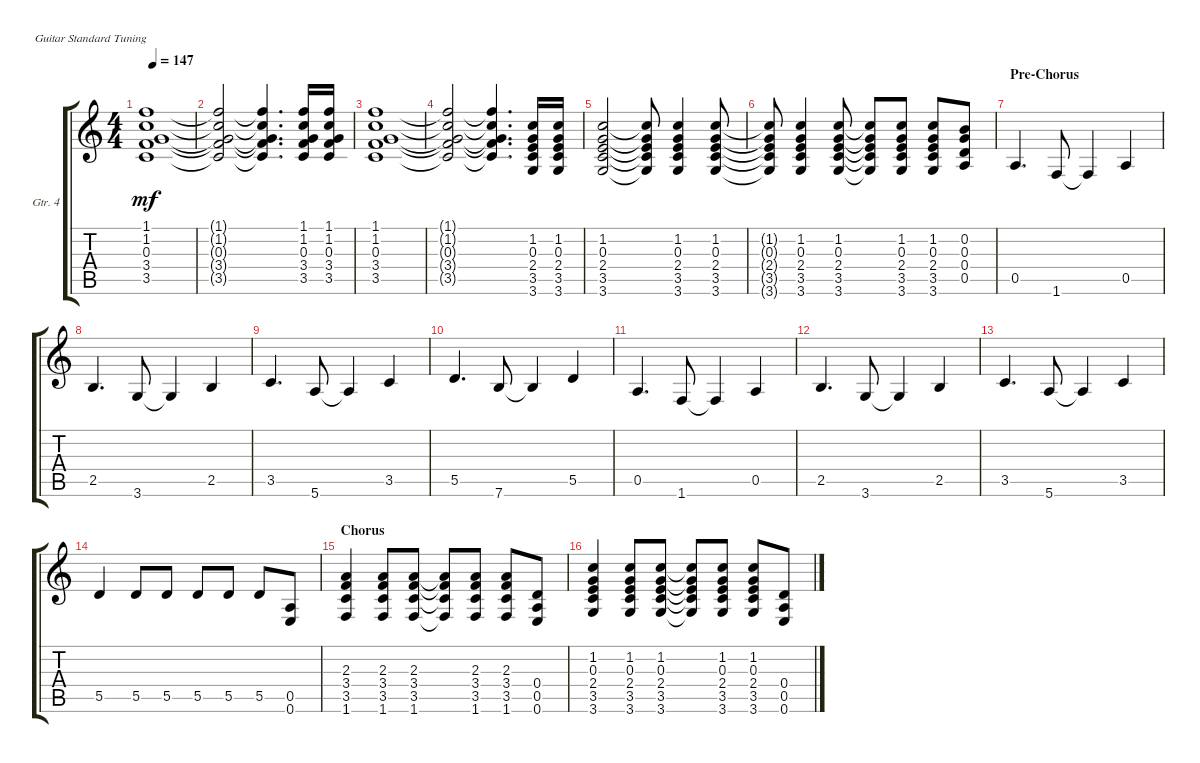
\defaultSystemsLayout 4
\bracketExtendMode groupsimilarinstruments
\firstSystemTrackNameOrientation horizontal
\otherSystemsTrackNameOrientation horizontal
\track ("Guitar 4" "Gtr. 4") {instrument distortionguitar}
\staff {score tabs}
\tuning (E4 B3 G3 D3 A2 E2)
\ts (4 4)
\tempo 147
\clef g2
\ks c
(3.5 3.4 0.3 1.2 1.1).1{dy mf} |
(1.1{t} 1.2{t} 0.3{t} 3.4{t} 3.5{t}).2 (1.1{t} 1.2{t} 0.3{t} 3.4{t} 3.5{t}).4{d} (1.1 1.2 0.3 3.4 3.5).16 (1.1 1.2 0.3 3.4 3.5).16 |
(3.5 3.4 0.3 1.2 1.1).1 |
(1.1{t} 1.2{t} 0.3{t} 3.4{t} 3.5{t}).2 (1.1{t} 1.2{t} 0.3{t} 3.4{t} 3.5{t}).4{d} (1.2 0.3 2.4 3.5 3.6).16 (1.2 0.3 2.4 3.5 3.6).16 |
(3.6 3.5 2.4 0.3 1.2).2 (3.6{t} 3.5{t} 2.4{t} 0.3{t} 1.2{t}).8 (3.6 3.5 2.4 0.3 1.2).4 (3.6 3.5 2.4 0.3 1.2).8 |
(3.6{t} 3.5{t} 2.4{t} 0.3{t} 1.2{t}).8 (1.2 0.3 2.4 3.5 3.6).4 (1.2 0.3 2.4 3.5 3.6).8 (3.6{t} 3.5{t} 2.4{t} 0.3{t} 1.2{t}).8 (1.2 0.3 2.4 3.5 3.6).8 (1.2 0.3 2.4 3.5 3.6).8 (0.5 0.4 0.3 0.2).8 |
\section ("" "Pre-Chorus")
0.5.4{d} 1.6.8 1.6{t}.4 0.5.4 |
2.5.4{d} 3.6.8 3.6{t}.4 2.5.4 |
3.5.4{d} 5.6.8 5.6{t}.4 3.5.4 |
5.5.4{d} 7.6.8 7.6{t}.4 5.5.4 |
0.5.4{d} 1.6.8 1.6{t}.4 0.5.4 |
2.5.4{d} 3.6.8 3.6{t}.4 2.5.4 |
3.5.4{d} 5.6.8 5.6{t}.4 3.5.4 |
5.5.4 5.5.8 5.5.8 5.5.8 5.5.8 5.5.8 (0.5 0.6).8 |
\section ("" "Chorus")
(1.6 3.5 3.4 2.3).4 (1.6 3.5 3.4 2.3).8 (1.6 3.5 3.4 2.3).8 (1.6{t} 3.5{t} 3.4{t} 2.3{t}).8 (1.6 3.5 3.4 2.3).8 (1.6 3.5 3.4 2.3).8 (0.4 0.5 0.6).8 |
(3.6 3.5 2.4 0.3 1.2).4 (3.6 3.5 2.4 0.3 1.2).8 (3.6 3.5 2.4 0.3 1.2).8 (3.6{t} 3.5{t} 2.4{t} 0.3{t} 1.2{t}).8 (3.6 3.5 2.4 0.3 1.2).8 (3.6 3.5 2.4 0.3 1.2).8 (0.4 0.5 0.6).8
